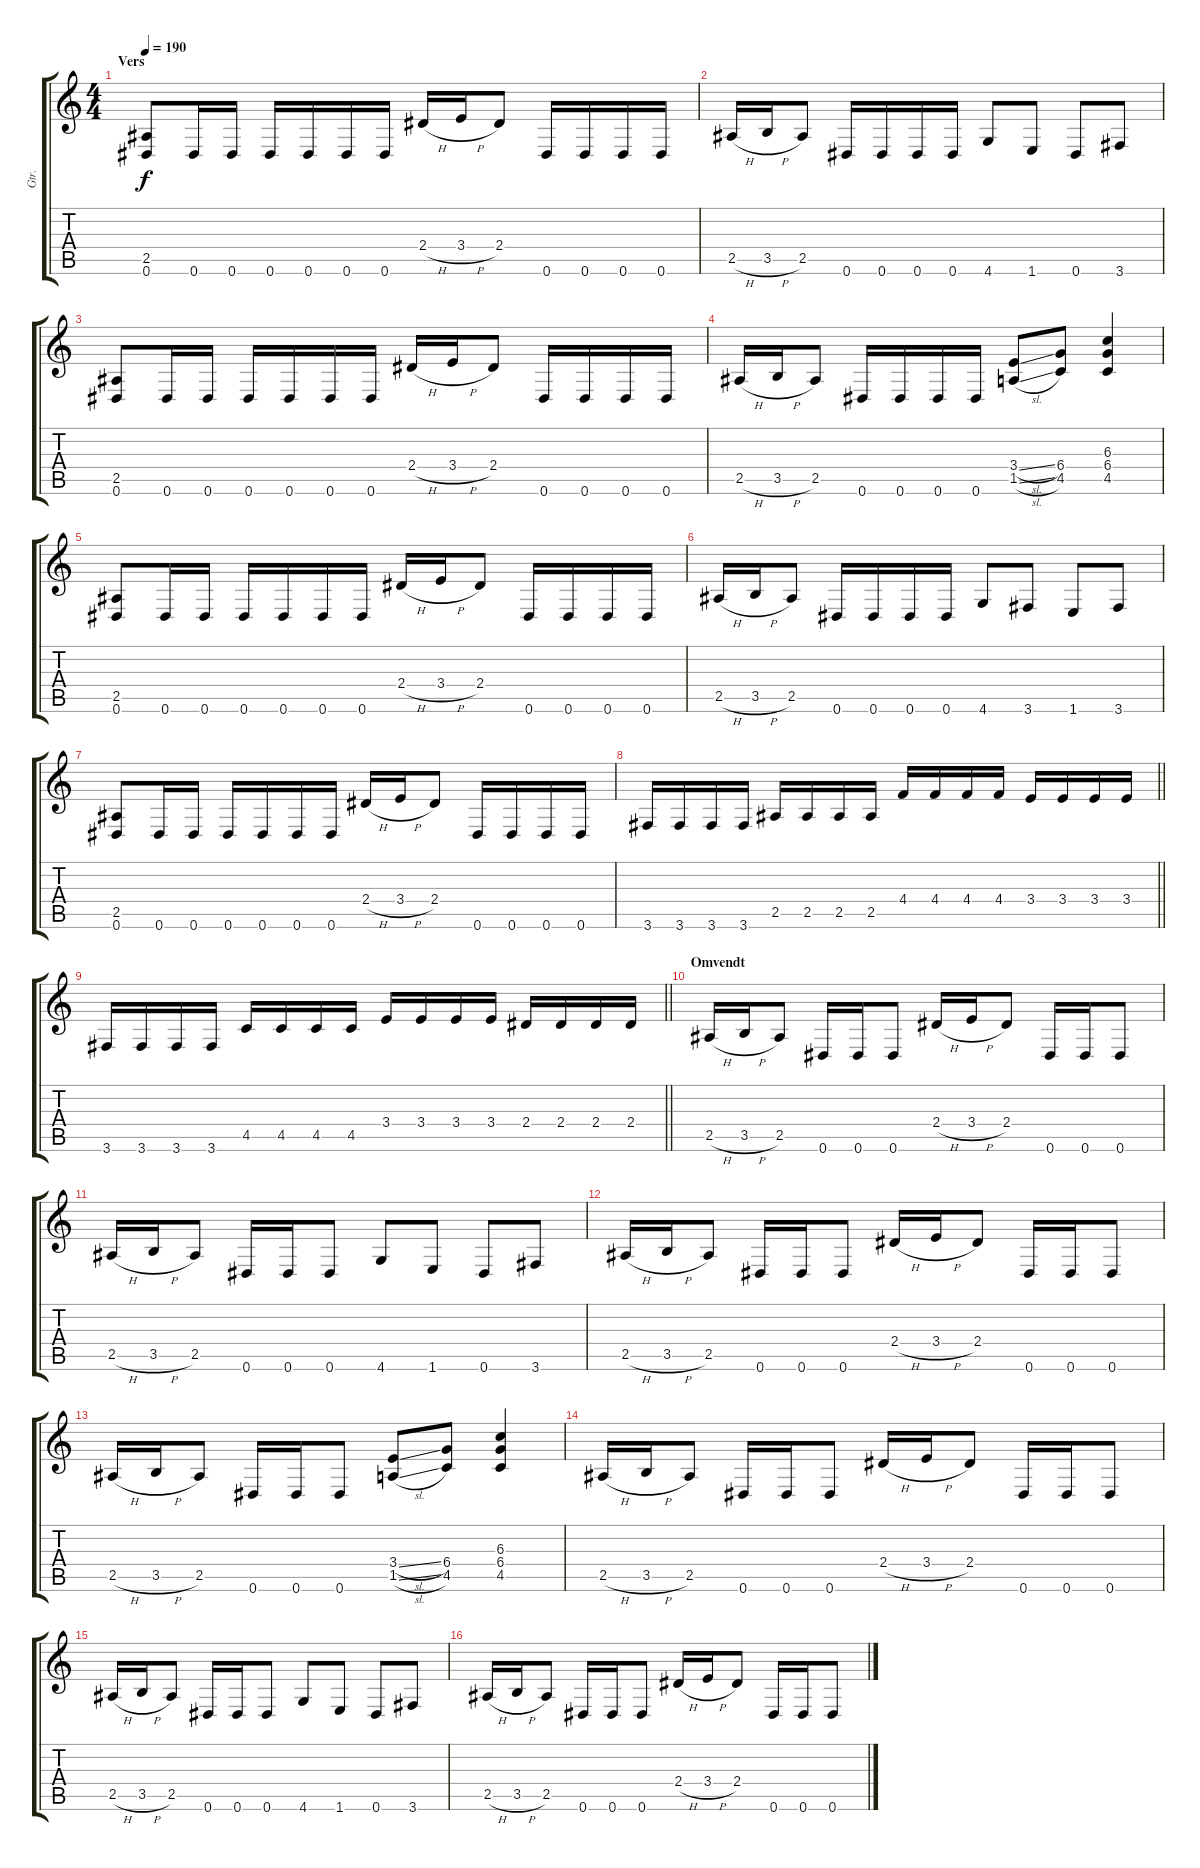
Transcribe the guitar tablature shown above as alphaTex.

\track ("Gtr." "Gtr.") {instrument distortionguitar}
\staff {score tabs}
\tuning (Eb4 Bb3 Gb3 Db3 Ab2 Eb2) {hide}
\ts (4 4)
\section ("" "Vers")
\tempo 190
\clef g2
\ks c
(2.5 0.6).8{dy f} 0.6.16 0.6.16 0.6.16 0.6.16 0.6.16 0.6.16 2.4{h}.16 3.4{h}.16 2.4.8 0.6.16 0.6.16 0.6.16 0.6.16 |
2.5{h}.16 3.5{h}.16 2.5.8 0.6.16 0.6.16 0.6.16 0.6.16 4.6.8 1.6.8 0.6.8 3.6.8 |
(2.5 0.6).8 0.6.16 0.6.16 0.6.16 0.6.16 0.6.16 0.6.16 2.4{h}.16 3.4{h}.16 2.4.8 0.6.16 0.6.16 0.6.16 0.6.16 |
2.5{h}.16 3.5{h}.16 2.5.8 0.6.16 0.6.16 0.6.16 0.6.16 (3.4{sl} 1.5{sl}).8 (6.4 4.5).8 (6.3 6.4 4.5).4 |
(2.5 0.6).8 0.6.16 0.6.16 0.6.16 0.6.16 0.6.16 0.6.16 2.4{h}.16 3.4{h}.16 2.4.8 0.6.16 0.6.16 0.6.16 0.6.16 |
2.5{h}.16 3.5{h}.16 2.5.8 0.6.16 0.6.16 0.6.16 0.6.16 4.6.8 3.6.8 1.6.8 3.6.8 |
(2.5 0.6).8 0.6.16 0.6.16 0.6.16 0.6.16 0.6.16 0.6.16 2.4{h}.16 3.4{h}.16 2.4.8 0.6.16 0.6.16 0.6.16 0.6.16 |
\barLineRight lightlight
3.6.16 3.6.16 3.6.16 3.6.16 2.5.16 2.5.16 2.5.16 2.5.16 4.4.16 4.4.16 4.4.16 4.4.16 3.4.16 3.4.16 3.4.16 3.4.16 |
\barLineRight lightlight
3.6.16 3.6.16 3.6.16 3.6.16 4.5.16 4.5.16 4.5.16 4.5.16 3.4.16 3.4.16 3.4.16 3.4.16 2.4.16 2.4.16 2.4.16 2.4.16 |
\section ("" "Omvendt")
2.5{h}.16 3.5{h}.16 2.5.8 0.6.16 0.6.16 0.6.8 2.4{h}.16 3.4{h}.16 2.4.8 0.6.16 0.6.16 0.6.8 |
2.5{h}.16 3.5{h}.16 2.5.8 0.6.16 0.6.16 0.6.8 4.6.8 1.6.8 0.6.8 3.6.8 |
2.5{h}.16 3.5{h}.16 2.5.8 0.6.16 0.6.16 0.6.8 2.4{h}.16 3.4{h}.16 2.4.8 0.6.16 0.6.16 0.6.8 |
2.5{h}.16 3.5{h}.16 2.5.8 0.6.16 0.6.16 0.6.8 (3.4{sl} 1.5{sl}).8 (6.4 4.5).8 (6.3 6.4 4.5).4 |
2.5{h}.16 3.5{h}.16 2.5.8 0.6.16 0.6.16 0.6.8 2.4{h}.16 3.4{h}.16 2.4.8 0.6.16 0.6.16 0.6.8 |
2.5{h}.16 3.5{h}.16 2.5.8 0.6.16 0.6.16 0.6.8 4.6.8 1.6.8 0.6.8 3.6.8 |
2.5{h}.16 3.5{h}.16 2.5.8 0.6.16 0.6.16 0.6.8 2.4{h}.16 3.4{h}.16 2.4.8 0.6.16 0.6.16 0.6.8
